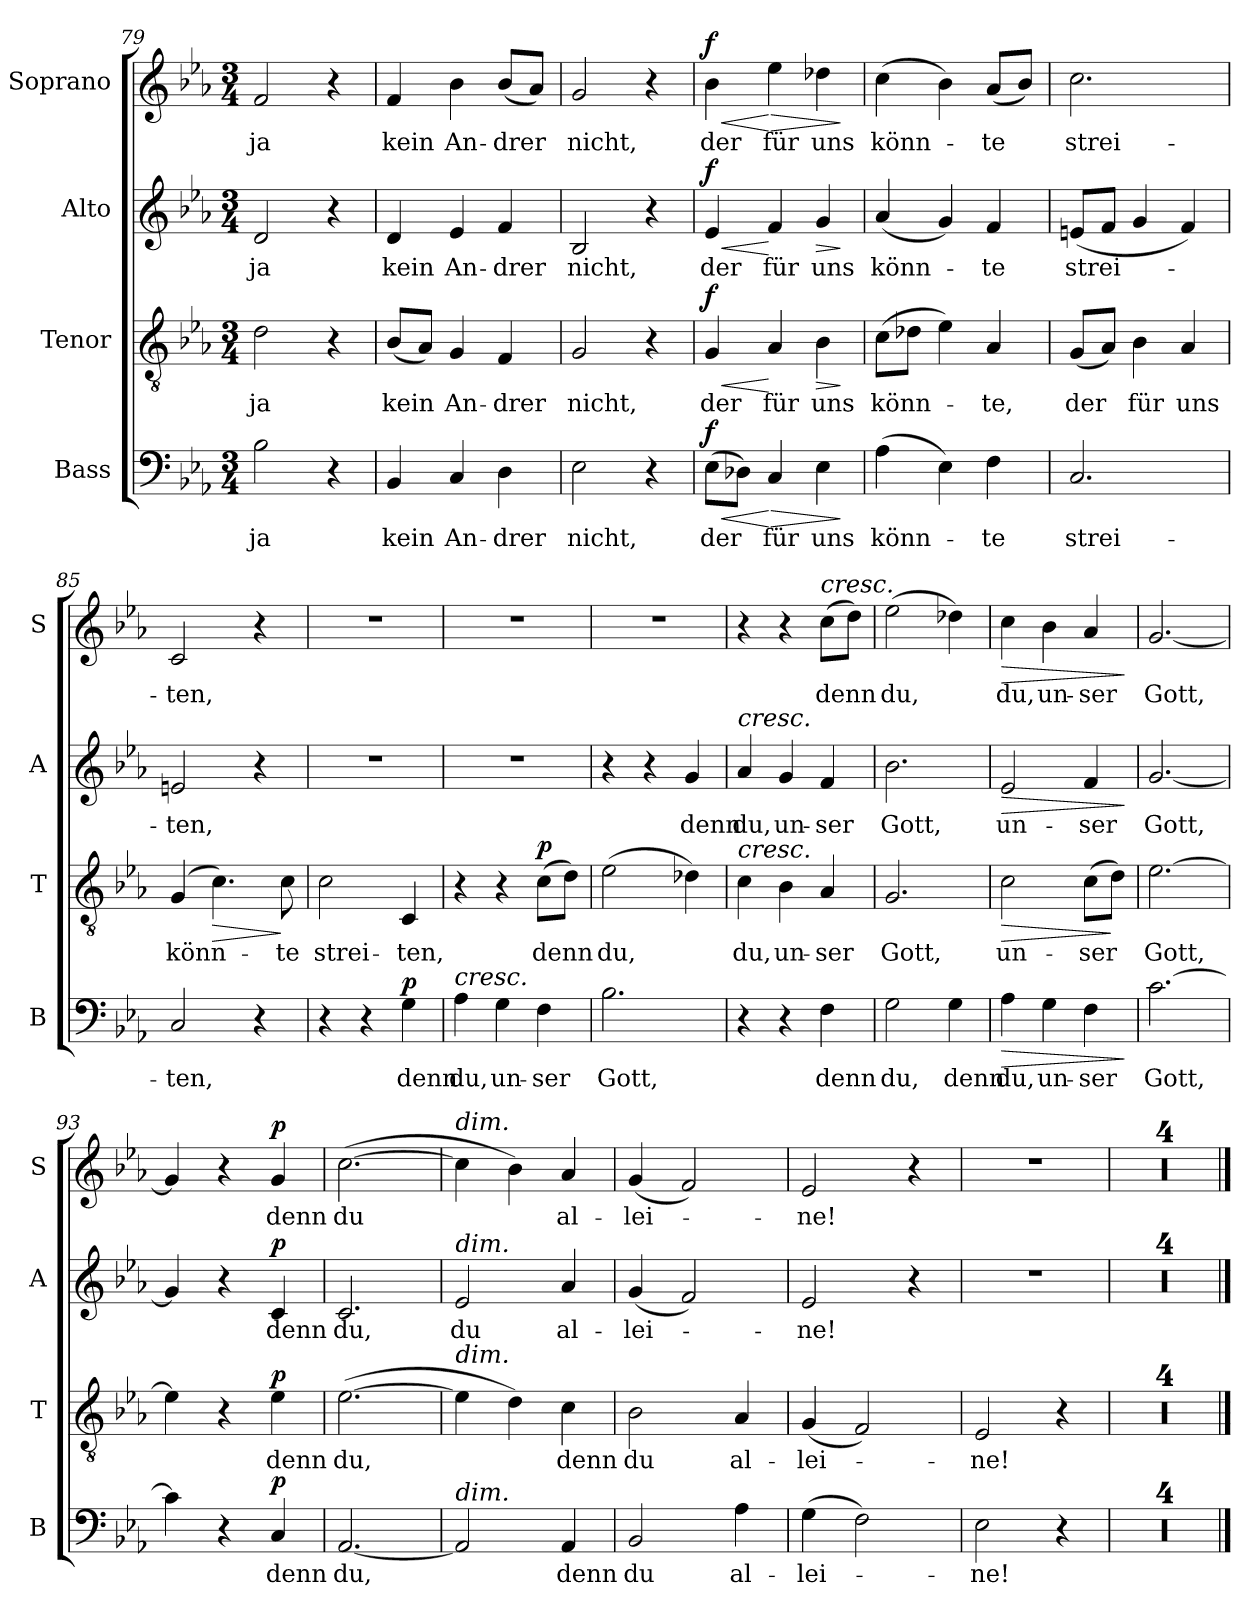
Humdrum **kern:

**kern	**text	**dynam	**kern	**text	**dynam	**kern	**text	**dynam	**kern	**text	**dynam
*part4	*part4	*part4	*part3	*part3	*part3	*part2	*part2	*part2	*part1	*part1	*part1
*staff4	*staff4	*staff4	*staff3	*staff3	*staff3	*staff2	*staff2	*staff2	*staff1	*staff1	*staff1
*I"Bass	*	*	*I"Tenor	*	*	*I"Alto	*	*	*I"Soprano	*	*
*I'B	*	*	*I'T	*	*	*I'A	*	*	*I'S	*	*
*clefF4	*	*	*clefGv2	*	*	*clefG2	*	*	*clefG2	*	*
*k[b-e-a-]	*	*	*k[b-e-a-]	*	*	*k[b-e-a-]	*	*	*k[b-e-a-]	*	*
*E-:	*	*	*E-:	*	*	*E-:	*	*	*E-:	*	*
*M3/4	*	*	*M3/4	*	*	*M3/4	*	*	*M3/4	*	*
=79	=79	=79	=79	=79	=79	=79	=79	=79	=79	=79	=79
2B-\	ja	.	2d\	ja	.	2d/	ja	.	2f/	ja	.
4r	.	.	4r	.	.	4r	.	.	4r	.	.
=80	=80	=80	=80	=80	=80	=80	=80	=80	=80	=80	=80
4BB-/	kein	.	(8B-/L	kein	.	4d/	kein	.	4f/	kein	.
.	.	.	8A-/J)	.	.	.	.	.	.	.	.
4C/	An-	.	4G/	An-	.	4e-/	An-	.	4b-\	An-	.
4D\	-drer	.	4F/	-drer	.	4f/	-drer	.	(8b-/L	-drer	.
.	.	.	.	.	.	.	.	.	8a-/J)	.	.
=81	=81	=81	=81	=81	=81	=81	=81	=81	=81	=81	=81
2E-\	nicht,	.	2G/	nicht,	.	2B-/	nicht,	.	2g/	nicht,	.
4r	.	.	4r	.	.	4r	.	.	4r	.	.
=82	=82	=82	=82	=82	=82	=82	=82	=82	=82	=82	=82
!	!	!LO:HP:b	!	!	!LO:HP:b	!	!	!LO:HP:b	!	!	!LO:HP:b
!	!	!LO:DY:n=1:a	!	!	!LO:DY:n=1:a	!	!	!LO:DY:n=1:a	!	!	!LO:DY:n=1:a
(8E-\L	der	< f	4G/	der	< f	4e-/	der	< f	4b-\	der	< f
8D-X\J)	.	.	.	.	.	.	.	.	.	.	.
!	!	!LO:HP:n=1:b	!	!	!	!	!	!	!	!	!LO:HP:n=1:b
4C/	für	[ >	4A-/	für	[	4f/	für	[	4ee-\	für	[ >
!	!	!	!	!	!LO:HP:b	!	!	!LO:HP:b	!	!	!
4E-\	uns	.	4B-\	uns	>	4g/	uns	>	4dd-X\	uns	.
.	.	]	.	.	]	.	.	]	.	.	]
=83	=83	=83	=83	=83	=83	=83	=83	=83	=83	=83	=83
(4A-\	könn-	.	(8c\L	könn-	.	(4a-/	könn-	.	(4cc\	könn-	.
.	.	.	8d-X\J	.	.	.	.	.	.	.	.
4E-\)	.	.	4e-\)	.	.	4g/)	.	.	4b-\)	.	.
4F\	-te	.	4A-/	-te,	.	4f/	-te	.	(8a-/L	-te	.
.	.	.	.	.	.	.	.	.	8b-/J)	.	.
!!LO:LB:g=z
=84	=84	=84	=84	=84	=84	=84	=84	=84	=84	=84	=84
2.C/	strei-	.	(8G/L	der	.	(8en/L	strei-	.	2.cc\	strei-	.
.	.	.	8A-/J)	.	.	8f/J	.	.	.	.	.
.	.	.	4B-\	für	.	4g/	.	.	.	.	.
.	.	.	4A-/	uns	.	4f/)	.	.	.	.	.
=85	=85	=85	=85	=85	=85	=85	=85	=85	=85	=85	=85
2C/	-ten,	.	(4G/	könn-	.	2en/	-ten,	.	2c/	-ten,	.
!	!	!	!	!	!LO:HP:b	!	!	!	!	!	!
.	.	.	4.c\)	.	>	.	.	.	.	.	.
4r	.	.	.	.	.	4r	.	.	4r	.	.
.	.	.	8c\	-te	]	.	.	.	.	.	.
=86	=86	=86	=86	=86	=86	=86	=86	=86	=86	=86	=86
4r	.	.	2c\	strei-	.	2.r	.	.	2.r	.	.
4r	.	.	.	.	.	.	.	.	.	.	.
!	!	!LO:DY:a	!	!	!	!	!	!	!	!	!
4G\	denn	p	4C/	-ten,	.	.	.	.	.	.	.
=87	=87	=87	=87	=87	=87	=87	=87	=87	=87	=87	=87
!LO:TX:a:i:t=cresc.	!	!	!	!	!	!	!	!	!	!	!
4A-\	du,	.	4r	.	.	2.r	.	.	2.r	.	.
4G\	un-	.	4r	.	.	.	.	.	.	.	.
!	!	!	!	!	!LO:DY:a	!	!	!	!	!	!
4F\	-ser	.	(8c\L	denn	p	.	.	.	.	.	.
.	.	.	8d\J)	.	.	.	.	.	.	.	.
=88	=88	=88	=88	=88	=88	=88	=88	=88	=88	=88	=88
2.B-\	Gott,	.	(2e-\	du,	.	4r	.	.	2.r	.	.
.	.	.	.	.	.	4r	.	.	.	.	.
.	.	.	4d-X\)	.	.	4g/	denn	.	.	.	.
=89	=89	=89	=89	=89	=89	=89	=89	=89	=89	=89	=89
!	!	!	!	!	!	!LO:TX:a:i:t=cresc.	!	!	!	!	!
!	!	!	!LO:TX:a:i:t=cresc.	!	!	!	!	!	!	!	!
4r	.	.	4c\	du,	.	4a-/	du,	.	4r	.	.
4r	.	.	4B-\	un-	.	4g/	un-	.	4r	.	.
!	!	!	!	!	!	!	!	!	!LO:TX:a:i:t=cresc.	!	!
4F\	denn	.	4A-/	-ser	.	4f/	-ser	.	(8cc\L	denn	.
.	.	.	.	.	.	.	.	.	8dd\J)	.	.
=90	=90	=90	=90	=90	=90	=90	=90	=90	=90	=90	=90
2G\	du,	.	2.G/	Gott,	.	2.b-\	Gott,	.	(2ee-\	du,	.
4G\	denn	.	.	.	.	.	.	.	4dd-X\)	.	.
!!LO:PB:g=z
=91	=91	=91	=91	=91	=91	=91	=91	=91	=91	=91	=91
!	!	!LO:HP:b	!	!	!LO:HP:b	!	!	!LO:HP:b	!	!	!LO:HP:b
4A-\	du,	>	2c\	un-	>	2e-/	un-	>	4cc\	du,	>
4G\	un-	.	.	.	.	.	.	.	4b-\	un-	.
4F\	-ser	.	(8c\L	-ser	.	4f/	-ser	.	4a-/	-ser	.
.	.	.	8d\J)	.	]	.	.	.	.	.	.
.	.	]	.	.	.	.	.	]	.	.	]
=92	=92	=92	=92	=92	=92	=92	=92	=92	=92	=92	=92
[2.c\	Gott,	.	[2.e-\	Gott,	.	[2.g/	Gott,	.	[2.g/	Gott,	.
=93	=93	=93	=93	=93	=93	=93	=93	=93	=93	=93	=93
4c\]	.	.	4e-\]	.	.	4g/]	.	.	4g/]	.	.
4r	.	.	4r	.	.	4r	.	.	4r	.	.
!	!	!LO:DY:a	!	!	!LO:DY:a	!	!	!LO:DY:a	!	!	!LO:DY:a
4C/	denn	p	4e-\	denn	p	4c/	denn	p	4g/	denn	p
=94	=94	=94	=94	=94	=94	=94	=94	=94	=94	=94	=94
[2.AA-/	du,	.	([2.e-\	du,	.	2.c/	du,	.	([2.cc\	du	.
=95	=95	=95	=95	=95	=95	=95	=95	=95	=95	=95	=95
!	!	!	!	!	!	!	!	!	!LO:TX:a:i:t=dim.	!	!
!	!	!	!	!	!	!LO:TX:a:i:t=dim.	!	!	!	!	!
!	!	!	!LO:TX:a:i:t=dim.	!	!	!	!	!	!	!	!
!LO:TX:a:i:t=dim.	!	!	!	!	!	!	!	!	!	!	!
2AA-/]	.	.	4e-\]	.	.	2e-/	du	.	4cc\]	.	.
.	.	.	4d\)	.	.	.	.	.	4b-\)	.	.
4AA-/	denn	.	4c\	denn	.	4a-/	al-	.	4a-/	al-	.
=96	=96	=96	=96	=96	=96	=96	=96	=96	=96	=96	=96
2BB-/	du	.	2B-\	du	.	(4g/	-lei-	.	(4g/	-lei-	.
.	.	.	.	.	.	2f/)	.	.	2f/)	.	.
4A-\	al-	.	4A-/	al-	.	.	.	.	.	.	.
=97	=97	=97	=97	=97	=97	=97	=97	=97	=97	=97	=97
(4G\	-lei-	.	(4G/	-lei-	.	2e-/	-ne!	.	2e-/	-ne!	.
2F\)	.	.	2F/)	.	.	.	.	.	.	.	.
.	.	.	.	.	.	4r	.	.	4r	.	.
=98	=98	=98	=98	=98	=98	=98	=98	=98	=98	=98	=98
2E-\	-ne!	.	2E-/	-ne!	.	2.r	.	.	2.r	.	.
4r	.	.	4r	.	.	.	.	.	.	.	.
!!LO:LB:g=z
=99	=99	=99	=99	=99	=99	=99	=99	=99	=99	=99	=99
2.r	.	.	2.r	.	.	2.r	.	.	2.r	.	.
=100	=100	=100	=100	=100	=100	=100	=100	=100	=100	=100	=100
2.r	.	.	2.r	.	.	2.r	.	.	2.r	.	.
=101	=101	=101	=101	=101	=101	=101	=101	=101	=101	=101	=101
2.r	.	.	2.r	.	.	2.r	.	.	2.r	.	.
=102	=102	=102	=102	=102	=102	=102	=102	=102	=102	=102	=102
2.r	.	.	2.r	.	.	2.r	.	.	2.r	.	.
==	==	==	==	==	==	==	==	==	==	==	==
*-	*-	*-	*-	*-	*-	*-	*-	*-	*-	*-	*-
